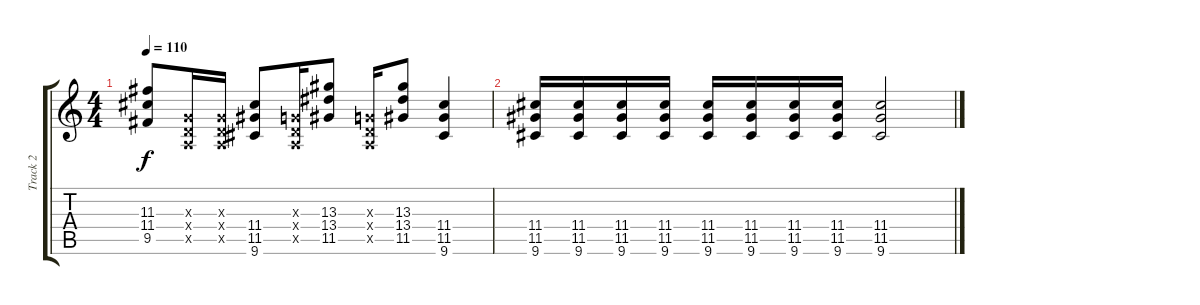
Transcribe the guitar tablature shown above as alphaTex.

\track ("Track 2" "Track 2") {instrument distortionguitar}
\staff {score tabs}
\tuning (E4 B3 G3 D3 A2 E2) {hide}
\ts (4 4)
\tempo 110
\clef g2
\ks c
(11.3 11.4 9.5).8{dy f} (0.3{x} 0.4{x} 0.5{x}).16 (0.3{x} 0.4{x} 0.5{x}).16 (11.4 11.5 9.6).8 (0.3{x} 0.4{x} 0.5{x}).16 (13.3 13.4 11.5).8 (0.3{x} 0.4{x} 0.5{x}).16 (13.3 13.4 11.5).8 (11.4 11.5 9.6).4 |
(11.4 11.5 9.6).16 (11.4 11.5 9.6).16 (11.4 11.5 9.6).16 (11.4 11.5 9.6).16 (11.4 11.5 9.6).16 (11.4 11.5 9.6).16 (11.4 11.5 9.6).16 (11.4 11.5 9.6).16 (11.4 11.5 9.6).2
